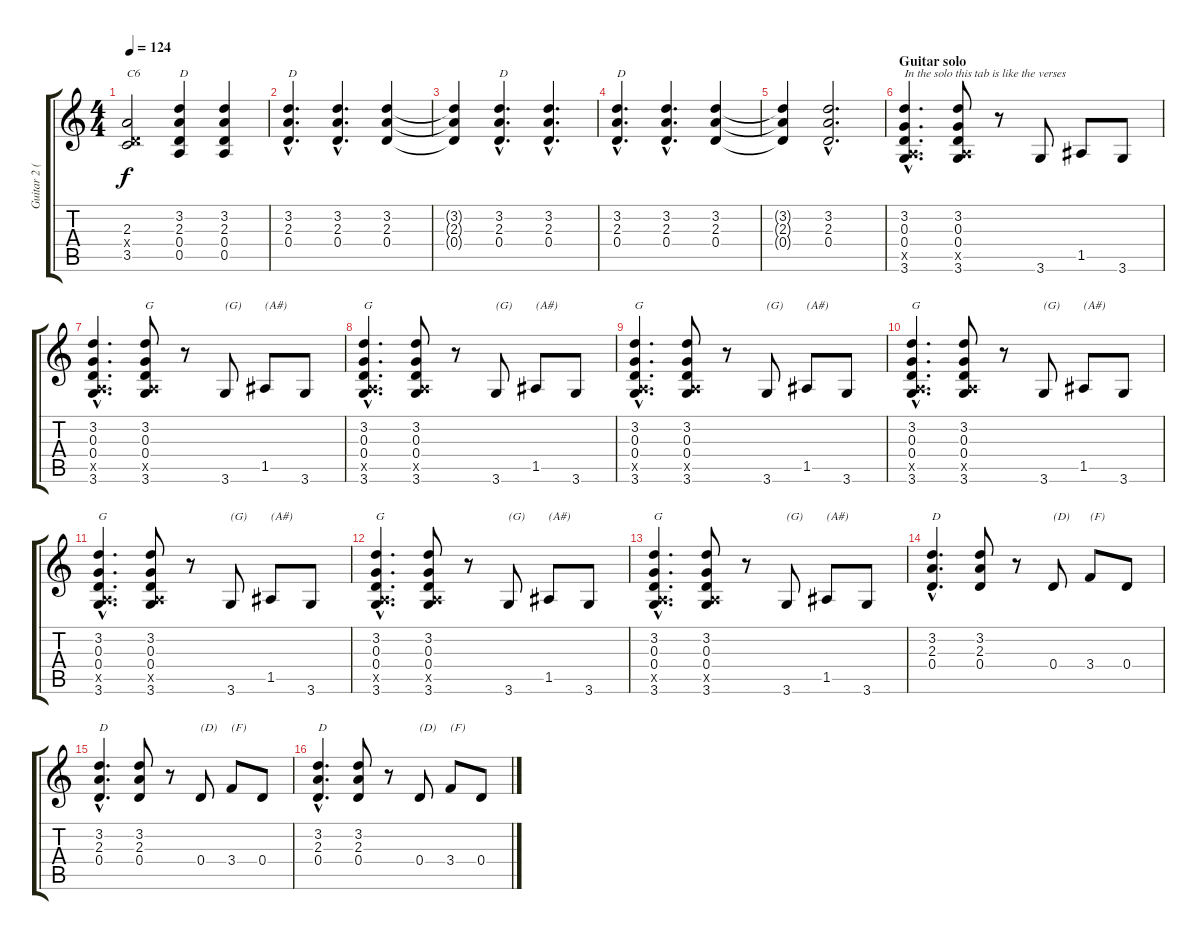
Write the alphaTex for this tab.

\track ("Guitar 2 (Malcom)" "Guitar 2 (") {instrument distortionguitar}
\staff {score tabs}
\tuning (E4 B3 G3 D3 A2 E2) {hide}
\ts (4 4)
\tempo 124
\clef g2
\ks c
(2.3 0.4{x} 3.5).2{txt "C6" dy f} (3.2 2.3 0.4 0.5).4{txt "D"} (3.2 2.3 0.4 0.5).4 |
(3.2{hac} 2.3{hac} 0.4{hac}).4{d txt "D"} (3.2{hac} 2.3{hac} 0.4{hac}).4{d} (3.2 2.3 0.4).4 |
(3.2{t} 2.3{t} 0.4{t}).4 (3.2{hac} 2.3{hac} 0.4{hac}).4{d txt "D"} (3.2{hac} 2.3{hac} 0.4{hac}).4{d} |
(3.2{hac} 2.3{hac} 0.4{hac}).4{d txt "D"} (3.2{hac} 2.3{hac} 0.4{hac}).4{d} (3.2 2.3 0.4).4 |
(3.2{t} 2.3{t} 0.4{t}).4 (3.2{hac} 2.3{hac} 0.4{hac}).2{d} |
\section ("" "Guitar solo")
(3.2{hac} 0.3{hac} 0.4{hac} 0.5{hac x} 3.6{hac}).4{d txt "In the solo this tab is like the verses" volume 11} (3.2 0.3 0.4 0.5{x} 3.6).8 r.8 3.6.8 1.5.8 3.6.8 |
(3.2{hac} 0.3{hac} 0.4{hac} 0.5{hac x} 3.6{hac}).4{d} (3.2 0.3 0.4 0.5{x} 3.6).8{txt "G"} r.8 3.6.8{txt "(G)"} 1.5.8{txt "(A#)"} 3.6.8 |
(3.2{hac} 0.3{hac} 0.4{hac} 0.5{hac x} 3.6{hac}).4{d txt "G"} (3.2 0.3 0.4 0.5{x} 3.6).8 r.8 3.6.8{txt "(G)"} 1.5.8{txt "(A#)"} 3.6.8 |
(3.2{hac} 0.3{hac} 0.4{hac} 0.5{hac x} 3.6{hac}).4{d txt "G"} (3.2 0.3 0.4 0.5{x} 3.6).8 r.8 3.6.8{txt "(G)"} 1.5.8{txt "(A#)"} 3.6.8 |
(3.2{hac} 0.3{hac} 0.4{hac} 0.5{hac x} 3.6{hac}).4{d txt "G"} (3.2 0.3 0.4 0.5{x} 3.6).8 r.8 3.6.8{txt "(G)"} 1.5.8{txt "(A#)"} 3.6.8 |
(3.2{hac} 0.3{hac} 0.4{hac} 0.5{hac x} 3.6{hac}).4{d txt "G"} (3.2 0.3 0.4 0.5{x} 3.6).8 r.8 3.6.8{txt "(G)"} 1.5.8{txt "(A#)"} 3.6.8 |
(3.2{hac} 0.3{hac} 0.4{hac} 0.5{hac x} 3.6{hac}).4{d txt "G"} (3.2 0.3 0.4 0.5{x} 3.6).8 r.8 3.6.8{txt "(G)"} 1.5.8{txt "(A#)"} 3.6.8 |
(3.2{hac} 0.3{hac} 0.4{hac} 0.5{hac x} 3.6{hac}).4{d txt "G"} (3.2 0.3 0.4 0.5{x} 3.6).8 r.8 3.6.8{txt "(G)"} 1.5.8{txt "(A#)"} 3.6.8 |
(3.2{hac} 2.3{hac} 0.4{hac}).4{d txt "D"} (3.2 2.3 0.4).8 r.8 0.4.8{txt "(D)"} 3.4.8{txt "(F)"} 0.4.8 |
(3.2{hac} 2.3{hac} 0.4{hac}).4{d txt "D"} (3.2 2.3 0.4).8 r.8 0.4.8{txt "(D)"} 3.4.8{txt "(F)"} 0.4.8 |
(3.2{hac} 2.3{hac} 0.4{hac}).4{d txt "D"} (3.2 2.3 0.4).8 r.8 0.4.8{txt "(D)"} 3.4.8{txt "(F)"} 0.4.8
